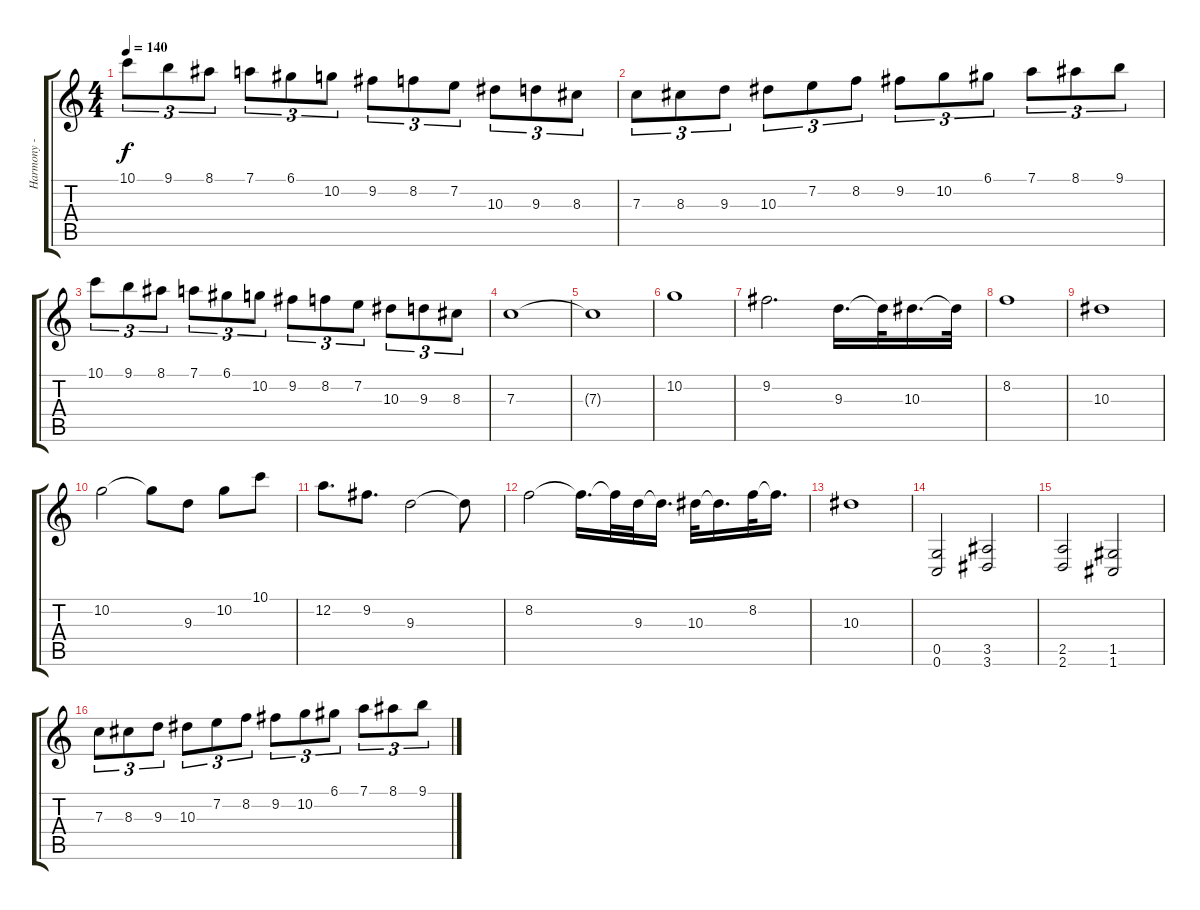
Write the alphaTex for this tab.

\track ("Harmony - Schecter Damien Elite-6" "Harmony - ") {instrument distortionguitar}
\staff {score tabs}
\tuning (D4 A3 F3 C3 G2 C2) {hide}
\ts (4 4)
\tempo 140
\clef g2
\ks c
10.1.8{tu (3 2) dy f} 9.1.8{tu (3 2)} 8.1.8{tu (3 2)} 7.1.8{tu (3 2)} 6.1.8{tu (3 2)} 10.2.8{tu (3 2)} 9.2.8{tu (3 2)} 8.2.8{tu (3 2)} 7.2.8{tu (3 2)} 10.3.8{tu (3 2)} 9.3.8{tu (3 2)} 8.3.8{tu (3 2)} |
7.3.8{tu (3 2)} 8.3.8{tu (3 2)} 9.3.8{tu (3 2)} 10.3.8{tu (3 2)} 7.2.8{tu (3 2)} 8.2.8{tu (3 2)} 9.2.8{tu (3 2)} 10.2.8{tu (3 2)} 6.1.8{tu (3 2)} 7.1.8{tu (3 2)} 8.1.8{tu (3 2)} 9.1.8{tu (3 2)} |
10.1.8{tu (3 2)} 9.1.8{tu (3 2)} 8.1.8{tu (3 2)} 7.1.8{tu (3 2)} 6.1.8{tu (3 2)} 10.2.8{tu (3 2)} 9.2.8{tu (3 2)} 8.2.8{tu (3 2)} 7.2.8{tu (3 2)} 10.3.8{tu (3 2)} 9.3.8{tu (3 2)} 8.3.8{tu (3 2)} |
7.3.1 |
7.3{t}.1 |
10.2.1 |
9.2.2{d} 9.3.16{d} 9.3{t}.32 10.3.16{d} 10.3{t}.32 |
8.2.1 |
10.3.1 |
10.2.2 10.2{t}.8 9.3.8 10.2.8 10.1.8 |
12.2.8{d} 9.2.8{d} 9.3.2 9.3{t}.8 |
8.2.2 8.2{t}.16{d} 8.2{t}.32 9.3.32 9.3{t}.16{d} 10.3.32 10.3{t}.16{d} 8.2.32 8.2{t}.16{d} |
10.3.1 |
(0.5 0.6).2 (3.5 3.6).2 |
(2.5 2.6).2 (1.5 1.6).2 |
7.3.8{tu (3 2)} 8.3.8{tu (3 2)} 9.3.8{tu (3 2)} 10.3.8{tu (3 2)} 7.2.8{tu (3 2)} 8.2.8{tu (3 2)} 9.2.8{tu (3 2)} 10.2.8{tu (3 2)} 6.1.8{tu (3 2)} 7.1.8{tu (3 2)} 8.1.8{tu (3 2)} 9.1.8{tu (3 2)}
